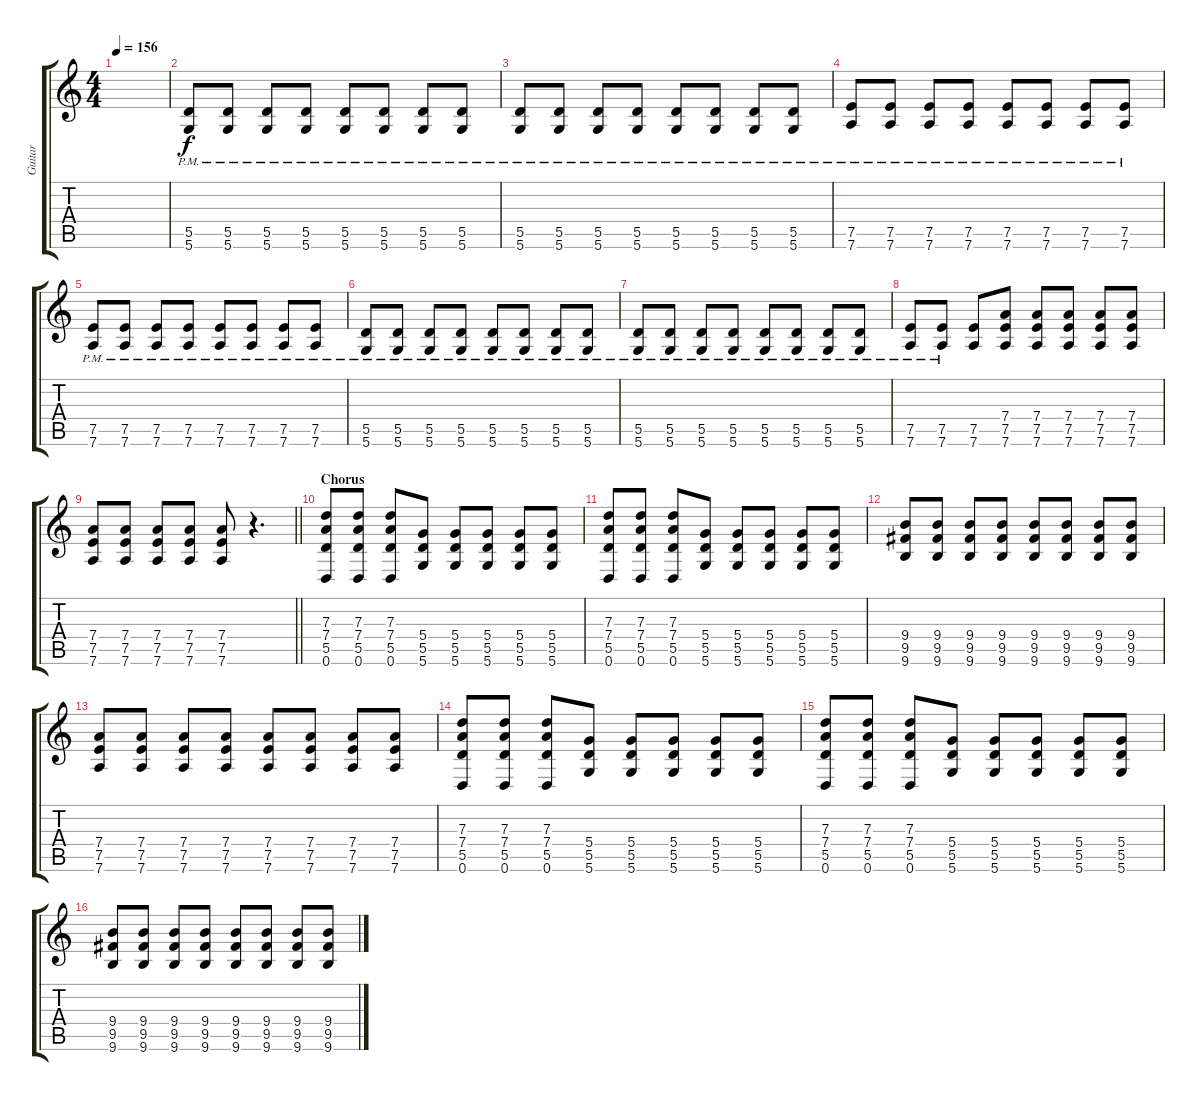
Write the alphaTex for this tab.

\track ("Guitar" "Guitar") {instrument acousticguitarsteel}
\staff {score tabs}
\tuning (E4 B3 G3 D3 A2 D2) {hide}
\ts (4 4)
\tempo 156
\clef g2
\ks c
|
(5.5{pm} 5.6{pm}).8 (5.5{pm} 5.6{pm}).8 (5.5{pm} 5.6{pm}).8 (5.5{pm} 5.6{pm}).8 (5.5{pm} 5.6{pm}).8 (5.5{pm} 5.6{pm}).8 (5.5{pm} 5.6{pm}).8 (5.5{pm} 5.6{pm}).8 |
(5.5{pm} 5.6{pm}).8 (5.5{pm} 5.6{pm}).8 (5.5{pm} 5.6{pm}).8 (5.5{pm} 5.6{pm}).8 (5.5{pm} 5.6{pm}).8 (5.5{pm} 5.6{pm}).8 (5.5{pm} 5.6{pm}).8 (5.5{pm} 5.6{pm}).8 |
(7.5{pm} 7.6{pm}).8 (7.5{pm} 7.6{pm}).8 (7.5{pm} 7.6{pm}).8 (7.5{pm} 7.6{pm}).8 (7.5{pm} 7.6{pm}).8 (7.5{pm} 7.6{pm}).8 (7.5{pm} 7.6{pm}).8 (7.5{pm} 7.6{pm}).8 |
(7.5{pm} 7.6{pm}).8 (7.5{pm} 7.6{pm}).8 (7.5{pm} 7.6{pm}).8 (7.5{pm} 7.6{pm}).8 (7.5{pm} 7.6{pm}).8 (7.5{pm} 7.6{pm}).8 (7.5{pm} 7.6{pm}).8 (7.5{pm} 7.6{pm}).8 |
(5.5{pm} 5.6{pm}).8 (5.5{pm} 5.6{pm}).8 (5.5{pm} 5.6{pm}).8 (5.5{pm} 5.6{pm}).8 (5.5{pm} 5.6{pm}).8 (5.5{pm} 5.6{pm}).8 (5.5{pm} 5.6{pm}).8 (5.5{pm} 5.6{pm}).8 |
(5.5{pm} 5.6{pm}).8 (5.5{pm} 5.6{pm}).8 (5.5{pm} 5.6{pm}).8 (5.5{pm} 5.6{pm}).8 (5.5{pm} 5.6{pm}).8 (5.5{pm} 5.6{pm}).8 (5.5{pm} 5.6{pm}).8 (5.5{pm} 5.6{pm}).8 |
(7.5{pm} 7.6{pm}).8 (7.5{pm} 7.6{pm}).8 (7.5 7.6).8 (7.4 7.5 7.6).8 (7.4 7.5 7.6).8 (7.4 7.5 7.6).8 (7.4 7.5 7.6).8 (7.4 7.5 7.6).8 |
\barLineRight lightlight
(7.4 7.5 7.6).8 (7.4 7.5 7.6).8 (7.4 7.5 7.6).8 (7.4 7.5 7.6).8 (7.4 7.5 7.6).8 r.4{d} |
\section ("" "Chorus")
(7.3 7.4 5.5 0.6).8 (7.3 7.4 5.5 0.6).8 (7.3 7.4 5.5 0.6).8 (5.4 5.5 5.6).8 (5.4 5.5 5.6).8 (5.4 5.5 5.6).8 (5.4 5.5 5.6).8 (5.4 5.5 5.6).8 |
(7.3 7.4 5.5 0.6).8 (7.3 7.4 5.5 0.6).8 (7.3 7.4 5.5 0.6).8 (5.4 5.5 5.6).8 (5.4 5.5 5.6).8 (5.4 5.5 5.6).8 (5.4 5.5 5.6).8 (5.4 5.5 5.6).8 |
(9.4 9.5 9.6).8 (9.4 9.5 9.6).8 (9.4 9.5 9.6).8 (9.4 9.5 9.6).8 (9.4 9.5 9.6).8 (9.4 9.5 9.6).8 (9.4 9.5 9.6).8 (9.4 9.5 9.6).8 |
(7.4 7.5 7.6).8 (7.4 7.5 7.6).8 (7.4 7.5 7.6).8 (7.4 7.5 7.6).8 (7.4 7.5 7.6).8 (7.4 7.5 7.6).8 (7.4 7.5 7.6).8 (7.4 7.5 7.6).8 |
(7.3 7.4 5.5 0.6).8 (7.3 7.4 5.5 0.6).8 (7.3 7.4 5.5 0.6).8 (5.4 5.5 5.6).8 (5.4 5.5 5.6).8 (5.4 5.5 5.6).8 (5.4 5.5 5.6).8 (5.4 5.5 5.6).8 |
(7.3 7.4 5.5 0.6).8 (7.3 7.4 5.5 0.6).8 (7.3 7.4 5.5 0.6).8 (5.4 5.5 5.6).8 (5.4 5.5 5.6).8 (5.4 5.5 5.6).8 (5.4 5.5 5.6).8 (5.4 5.5 5.6).8 |
(9.4 9.5 9.6).8 (9.4 9.5 9.6).8 (9.4 9.5 9.6).8 (9.4 9.5 9.6).8 (9.4 9.5 9.6).8 (9.4 9.5 9.6).8 (9.4 9.5 9.6).8 (9.4 9.5 9.6).8
